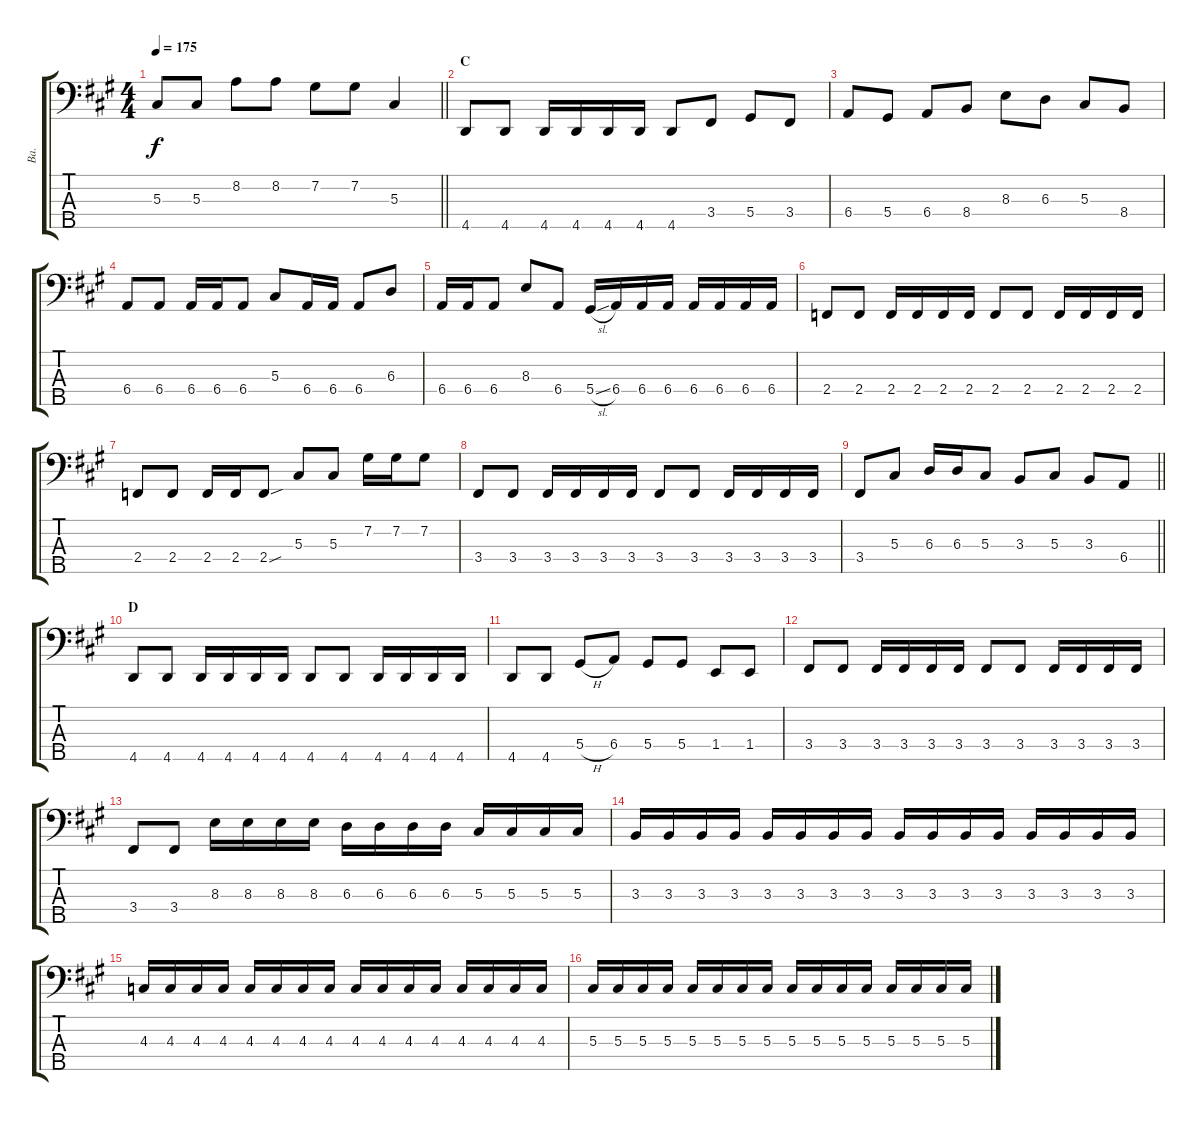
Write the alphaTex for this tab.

\track ("Ba." "Ba.") {instrument electricbasspick}
\staff {score tabs}
\tuning (Gb2 Db2 Ab1 Eb1 Bb0) {hide}
\ts (4 4)
\tempo 175
\clef f4
\barLineRight lightlight
\ks f#minor
5.3{t}.8{dy f} 5.3.8 8.2.8 8.2.8 7.2.8 7.2.8 5.3.4 |
\section ("" "C")
4.5.8 4.5.8 4.5.16 4.5.16 4.5.16 4.5.16 4.5.8 3.4.8 5.4.8 3.4.8 |
6.4.8 5.4.8 6.4.8 8.4.8 8.3.8 6.3.8 5.3.8 8.4.8 |
6.4.8 6.4.8 6.4.16 6.4.16 6.4.8 5.3.8 6.4.16 6.4.16 6.4.8 6.3.8 |
6.4.16 6.4.16 6.4.8 8.3.8 6.4.8 5.4{sl}.16 6.4.16 6.4.16 6.4.16 6.4.16 6.4.16 6.4.16 6.4.16 |
2.4.8 2.4.8 2.4.16 2.4.16 2.4.16 2.4.16 2.4.8 2.4.8 2.4.16 2.4.16 2.4.16 2.4.16 |
2.4.8 2.4.8 2.4.16 2.4.16 2.4{sou}.8 5.3.8 5.3.8 7.2.16 7.2.16 7.2.8 |
3.4.8 3.4.8 3.4.16 3.4.16 3.4.16 3.4.16 3.4.8 3.4.8 3.4.16 3.4.16 3.4.16 3.4.16 |
\barLineRight lightlight
3.4.8 5.3.8 6.3.16 6.3.16 5.3.8 3.3.8 5.3.8 3.3.8 6.4.8 |
\section ("" "D")
4.5.8 4.5.8 4.5.16 4.5.16 4.5.16 4.5.16 4.5.8 4.5.8 4.5.16 4.5.16 4.5.16 4.5.16 |
4.5.8 4.5.8 5.4{h}.8 6.4.8 5.4.8 5.4.8 1.4.8 1.4.8 |
3.4.8 3.4.8 3.4.16 3.4.16 3.4.16 3.4.16 3.4.8 3.4.8 3.4.16 3.4.16 3.4.16 3.4.16 |
3.4.8 3.4.8 8.3.16 8.3.16 8.3.16 8.3.16 6.3.16 6.3.16 6.3.16 6.3.16 5.3.16 5.3.16 5.3.16 5.3.16 |
3.3.16 3.3.16 3.3.16 3.3.16 3.3.16 3.3.16 3.3.16 3.3.16 3.3.16 3.3.16 3.3.16 3.3.16 3.3.16 3.3.16 3.3.16 3.3.16 |
4.3.16 4.3.16 4.3.16 4.3.16 4.3.16 4.3.16 4.3.16 4.3.16 4.3.16 4.3.16 4.3.16 4.3.16 4.3.16 4.3.16 4.3.16 4.3.16 |
5.3.16 5.3.16 5.3.16 5.3.16 5.3.16 5.3.16 5.3.16 5.3.16 5.3.16 5.3.16 5.3.16 5.3.16 5.3.16 5.3.16 5.3.16 5.3.16
